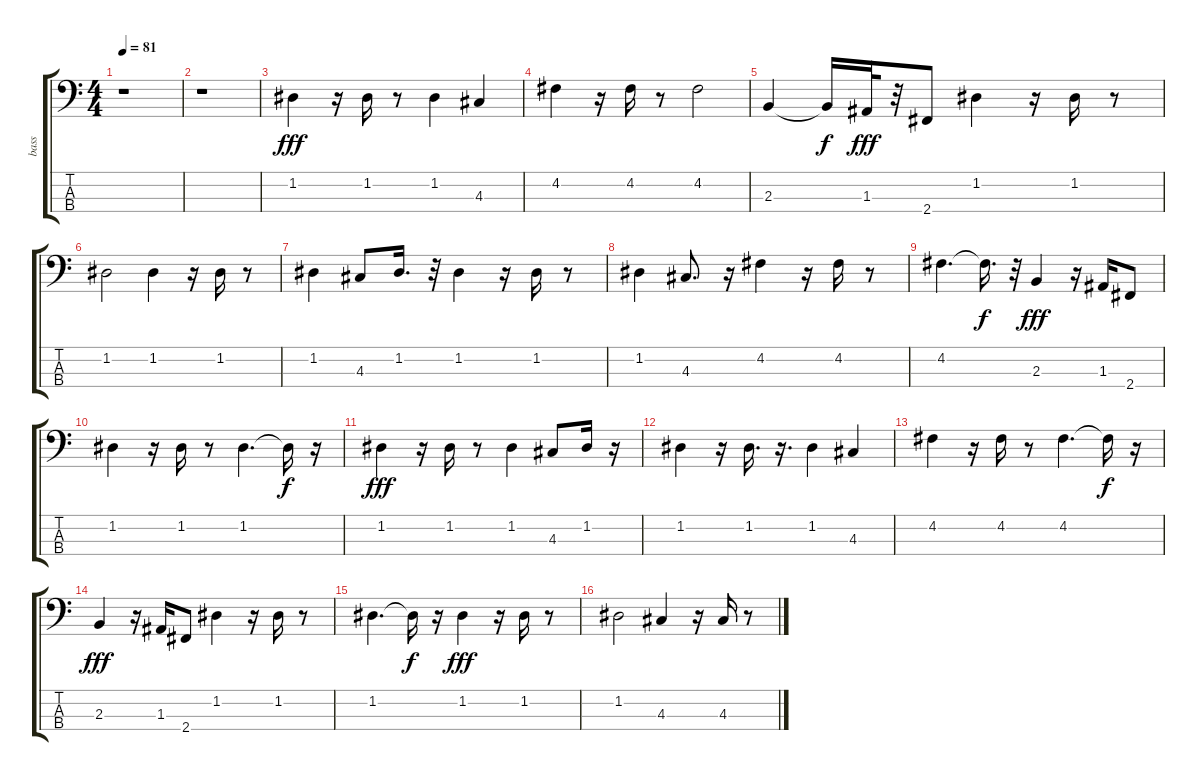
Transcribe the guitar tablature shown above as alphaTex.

\track ("bass    " "bass    ") {instrument fretlessbass}
\staff {score tabs}
\tuning (G2 D2 A1 E1) {hide}
\ts (4 4)
\tempo 81
\clef f4
\ks c
r.1{dy fff instrument fretlessbass} |
r.1 |
1.2.4 r.16 1.2.16 r.8 1.2.4 4.3.4 |
4.2.4 r.16 4.2.16 r.8 4.2.2 |
2.3.4 2.3{t}.16{dy f} 1.3.32{dy fff} r.32 2.4.8 1.2.4 r.16 1.2.16 r.8 |
1.2.2 1.2.4 r.16 1.2.16 r.8 |
1.2.4 4.3.8 1.2.16{d} r.32 1.2.4 r.16 1.2.16 r.8 |
1.2.4 4.3.8{d} r.16 4.2.4 r.16 4.2.16 r.8 |
4.2.4{d} 4.2{t}.16{d dy f} r.32 2.3.4{dy fff} r.16 1.3.16 2.4.8 |
1.2.4 r.16 1.2.16 r.8 1.2.4{d} 1.2{t}.16{dy f} r.16 |
1.2.4{dy fff} r.16 1.2.16 r.8 1.2.4 4.3.8 1.2.16 r.16 |
1.2.4 r.16 1.2.16{d} r.16{d} 1.2.4 4.3.4 |
4.2.4 r.16 4.2.16 r.8 4.2.4{d} 4.2{t}.16{dy f} r.16 |
2.3.4{dy fff} r.16 1.3.16 2.4.8 1.2.4 r.16 1.2.16 r.8 |
1.2.4{d} 1.2{t}.16{dy f} r.16 1.2.4{dy fff} r.16 1.2.16 r.8 |
1.2.2 4.3.4 r.16 4.3.16 r.8
